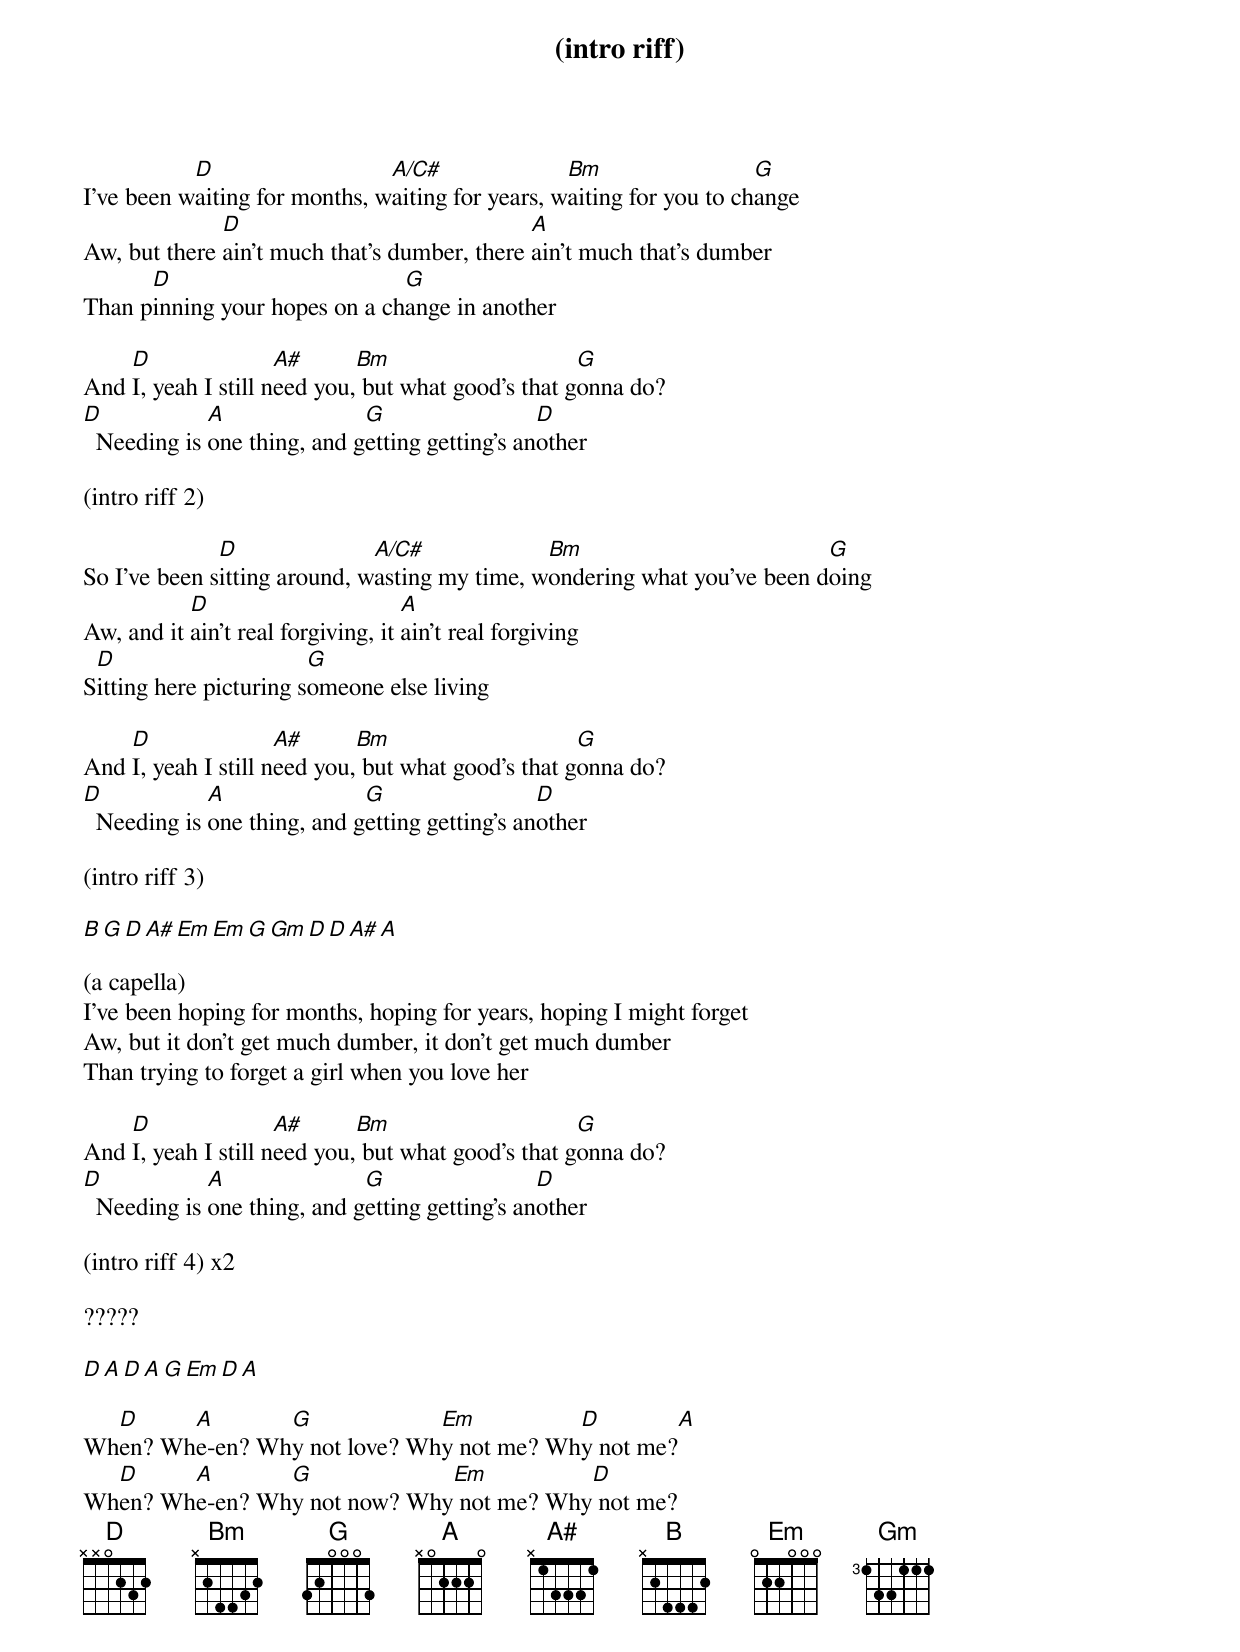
(intro riff)

           D                   A/C#               Bm                  G
I've been waiting for months, waiting for years, waiting for you to change
              D                               A
Aw, but there ain't much that's dumber, there ain't much that's dumber
      D                        G
Than pinning your hopes on a change in another

    D                A#      Bm                     G
And I, yeah I still need you, but what good's that gonna do?
D            A               G                  D
  Needing is one thing, and getting getting's another

(intro riff 2)

              D               A/C#             Bm                         G
So I've been sitting around, wasting my time, wondering what you've been doing
           D                        A
Aw, and it ain't real forgiving, it ain't real forgiving
 D                      G
Sitting here picturing someone else living

    D                A#      Bm                     G
And I, yeah I still need you, but what good's that gonna do?
D            A               G                  D
  Needing is one thing, and getting getting's another

(intro riff 3)

B   G   D   A#   Em   Em   G   Gm   D   D   A#   A

(a capella)
I've been hoping for months, hoping for years, hoping I might forget
Aw, but it don't get much dumber, it don't get much dumber
Than trying to forget a girl when you love her

    D                A#      Bm                     G
And I, yeah I still need you, but what good's that gonna do?
D            A               G                  D
  Needing is one thing, and getting getting's another

(intro riff 4) x2

?????

D   A   D   A   G   Em   D   A

  D     A       G             Em          D         A
When? Whe-en? Why not love? Why not me? Why not me?
  D     A       G             Em          D
When? Whe-en? Why not now? Why not me? Why not me?
